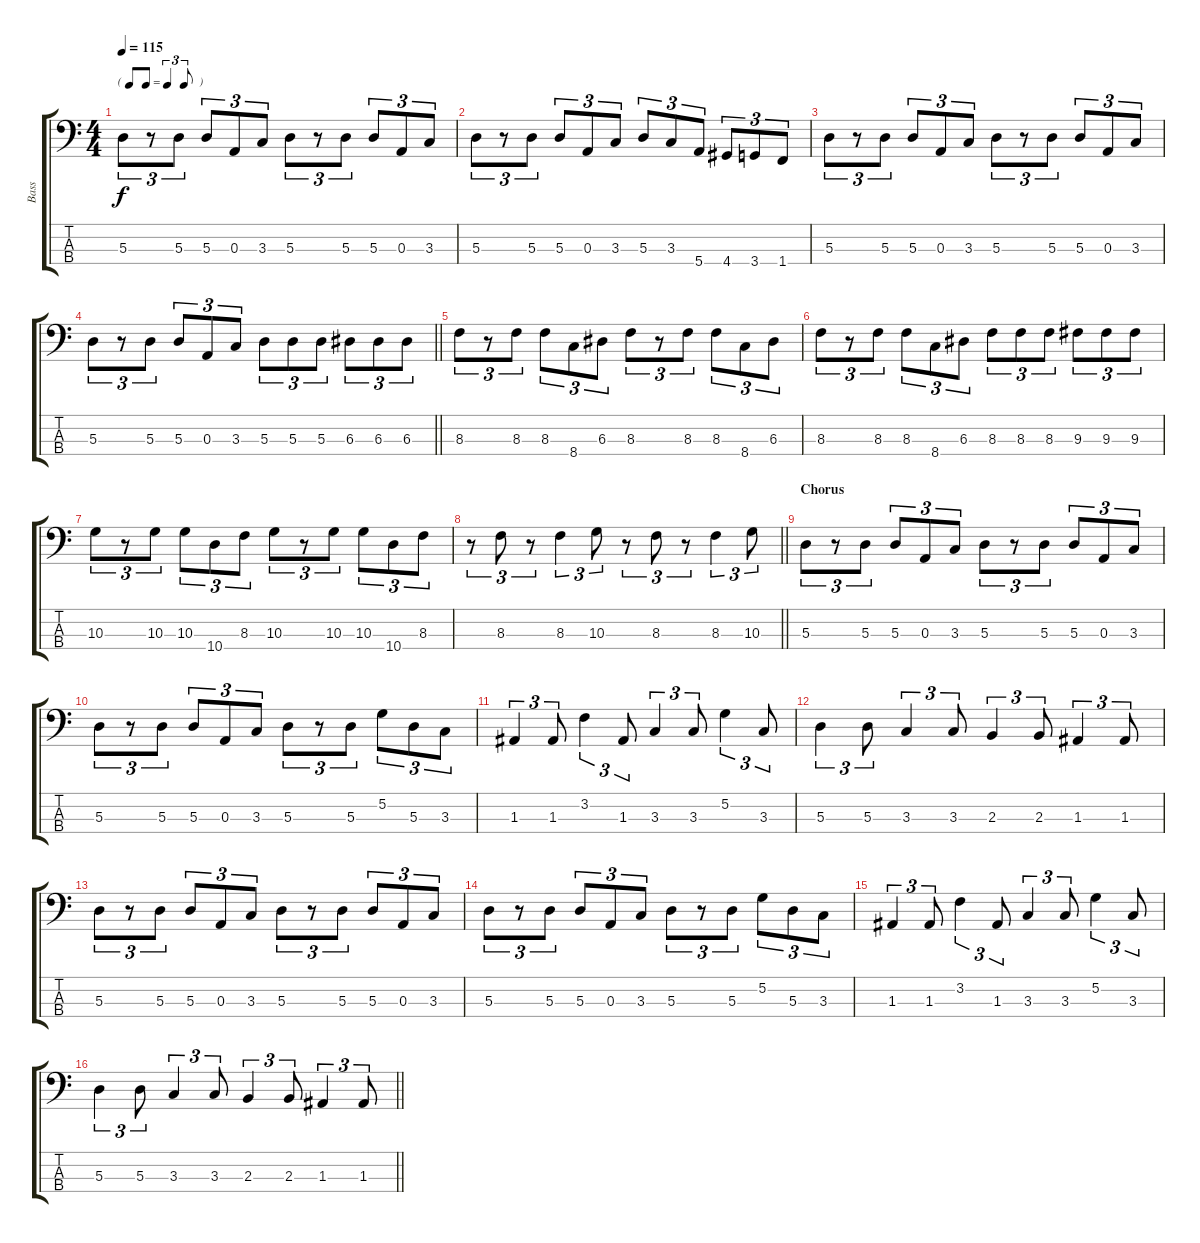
\track ("Bass" "Bass") {instrument electricbassfinger}
\staff {score tabs}
\tuning (G2 D2 A1 E1) {hide}
\ts (4 4)
\tf triplet8th
\tempo 115
\clef f4
\ks c
5.3.8{tu (3 2) dy f} r.8{tu (3 2)} 5.3.8{tu (3 2)} 5.3.8{tu (3 2)} 0.3.8{tu (3 2)} 3.3.8{tu (3 2)} 5.3.8{tu (3 2)} r.8{tu (3 2)} 5.3.8{tu (3 2)} 5.3.8{tu (3 2)} 0.3.8{tu (3 2)} 3.3.8{tu (3 2)} |
5.3.8{tu (3 2)} r.8{tu (3 2)} 5.3.8{tu (3 2)} 5.3.8{tu (3 2)} 0.3.8{tu (3 2)} 3.3.8{tu (3 2)} 5.3.8{tu (3 2)} 3.3.8{tu (3 2)} 5.4.8{tu (3 2)} 4.4.8{tu (3 2)} 3.4.8{tu (3 2)} 1.4.8{tu (3 2)} |
5.3.8{tu (3 2)} r.8{tu (3 2)} 5.3.8{tu (3 2)} 5.3.8{tu (3 2)} 0.3.8{tu (3 2)} 3.3.8{tu (3 2)} 5.3.8{tu (3 2)} r.8{tu (3 2)} 5.3.8{tu (3 2)} 5.3.8{tu (3 2)} 0.3.8{tu (3 2)} 3.3.8{tu (3 2)} |
\barLineRight lightlight
5.3.8{tu (3 2)} r.8{tu (3 2)} 5.3.8{tu (3 2)} 5.3.8{tu (3 2)} 0.3.8{tu (3 2)} 3.3.8{tu (3 2)} 5.3.8{tu (3 2)} 5.3.8{tu (3 2)} 5.3.8{tu (3 2)} 6.3.8{tu (3 2)} 6.3.8{tu (3 2)} 6.3.8{tu (3 2)} |
8.3.8{tu (3 2)} r.8{tu (3 2)} 8.3.8{tu (3 2)} 8.3.8{tu (3 2)} 8.4.8{tu (3 2)} 6.3.8{tu (3 2)} 8.3.8{tu (3 2)} r.8{tu (3 2)} 8.3.8{tu (3 2)} 8.3.8{tu (3 2)} 8.4.8{tu (3 2)} 6.3.8{tu (3 2)} |
8.3.8{tu (3 2)} r.8{tu (3 2)} 8.3.8{tu (3 2)} 8.3.8{tu (3 2)} 8.4.8{tu (3 2)} 6.3.8{tu (3 2)} 8.3.8{tu (3 2)} 8.3.8{tu (3 2)} 8.3.8{tu (3 2)} 9.3.8{tu (3 2)} 9.3.8{tu (3 2)} 9.3.8{tu (3 2)} |
10.3.8{tu (3 2)} r.8{tu (3 2)} 10.3.8{tu (3 2)} 10.3.8{tu (3 2)} 10.4.8{tu (3 2)} 8.3.8{tu (3 2)} 10.3.8{tu (3 2)} r.8{tu (3 2)} 10.3.8{tu (3 2)} 10.3.8{tu (3 2)} 10.4.8{tu (3 2)} 8.3.8{tu (3 2)} |
\barLineRight lightlight
r.8{tu (3 2)} 8.3.8{tu (3 2)} r.8{tu (3 2)} 8.3.4{tu (3 2)} 10.3.8{tu (3 2)} r.8{tu (3 2)} 8.3.8{tu (3 2)} r.8{tu (3 2)} 8.3.4{tu (3 2)} 10.3.8{tu (3 2)} |
\section ("" "Chorus")
5.3.8{tu (3 2)} r.8{tu (3 2)} 5.3.8{tu (3 2)} 5.3.8{tu (3 2)} 0.3.8{tu (3 2)} 3.3.8{tu (3 2)} 5.3.8{tu (3 2)} r.8{tu (3 2)} 5.3.8{tu (3 2)} 5.3.8{tu (3 2)} 0.3.8{tu (3 2)} 3.3.8{tu (3 2)} |
5.3.8{tu (3 2)} r.8{tu (3 2)} 5.3.8{tu (3 2)} 5.3.8{tu (3 2)} 0.3.8{tu (3 2)} 3.3.8{tu (3 2)} 5.3.8{tu (3 2)} r.8{tu (3 2)} 5.3.8{tu (3 2)} 5.2.8{tu (3 2)} 5.3.8{tu (3 2)} 3.3.8{tu (3 2)} |
1.3.4{tu (3 2)} 1.3.8{tu (3 2)} 3.2.4{tu (3 2)} 1.3.8{tu (3 2)} 3.3.4{tu (3 2)} 3.3.8{tu (3 2)} 5.2.4{tu (3 2)} 3.3.8{tu (3 2)} |
5.3.4{tu (3 2)} 5.3.8{tu (3 2)} 3.3.4{tu (3 2)} 3.3.8{tu (3 2)} 2.3.4{tu (3 2)} 2.3.8{tu (3 2)} 1.3.4{tu (3 2)} 1.3.8{tu (3 2)} |
5.3.8{tu (3 2)} r.8{tu (3 2)} 5.3.8{tu (3 2)} 5.3.8{tu (3 2)} 0.3.8{tu (3 2)} 3.3.8{tu (3 2)} 5.3.8{tu (3 2)} r.8{tu (3 2)} 5.3.8{tu (3 2)} 5.3.8{tu (3 2)} 0.3.8{tu (3 2)} 3.3.8{tu (3 2)} |
5.3.8{tu (3 2)} r.8{tu (3 2)} 5.3.8{tu (3 2)} 5.3.8{tu (3 2)} 0.3.8{tu (3 2)} 3.3.8{tu (3 2)} 5.3.8{tu (3 2)} r.8{tu (3 2)} 5.3.8{tu (3 2)} 5.2.8{tu (3 2)} 5.3.8{tu (3 2)} 3.3.8{tu (3 2)} |
1.3.4{tu (3 2)} 1.3.8{tu (3 2)} 3.2.4{tu (3 2)} 1.3.8{tu (3 2)} 3.3.4{tu (3 2)} 3.3.8{tu (3 2)} 5.2.4{tu (3 2)} 3.3.8{tu (3 2)} |
\barLineRight lightlight
5.3.4{tu (3 2)} 5.3.8{tu (3 2)} 3.3.4{tu (3 2)} 3.3.8{tu (3 2)} 2.3.4{tu (3 2)} 2.3.8{tu (3 2)} 1.3.4{tu (3 2)} 1.3.8{tu (3 2)}
